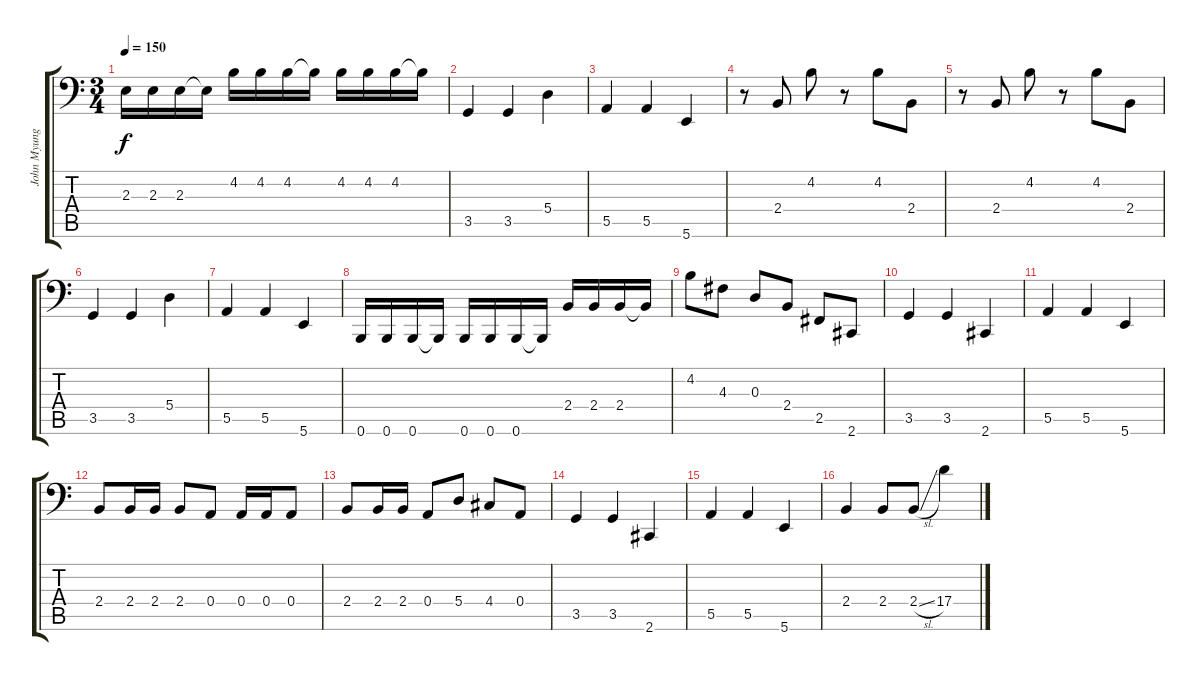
\track ("John Myung" "John Myung") {instrument electricbassfinger}
\staff {score tabs}
\tuning (C3 G2 D2 A1 E1 B0) {hide}
\ts (3 4)
\tempo 150
\clef f4
\ks c
2.3.16{dy f} 2.3.16 2.3.16 2.3{t}.16 4.2.16 4.2.16 4.2.16 4.2{t}.16 4.2.16 4.2.16 4.2.16 4.2{t}.16 |
3.5.4 3.5.4 5.4.4 |
5.5.4 5.5.4 5.6.4 |
r.8 2.4.8 4.2.8 r.8 4.2.8 2.4.8 |
r.8 2.4.8 4.2.8 r.8 4.2.8 2.4.8 |
3.5.4 3.5.4 5.4.4 |
5.5.4 5.5.4 5.6.4 |
0.6.16 0.6.16 0.6.16 0.6{t}.16 0.6.16 0.6.16 0.6.16 0.6{t}.16 2.4.16 2.4.16 2.4.16 2.4{t}.16 |
4.2.8 4.3.8 0.3.8 2.4.8 2.5.8 2.6.8 |
3.5.4 3.5.4 2.6.4 |
5.5.4 5.5.4 5.6.4 |
2.4.8 2.4.16 2.4.16 2.4.8 0.4.8 0.4.16 0.4.16 0.4.8 |
2.4.8 2.4.16 2.4.16 0.4.8 5.4.8 4.4.8 0.4.8 |
3.5.4 3.5.4 2.6.4 |
5.5.4 5.5.4 5.6.4 |
2.4.4 2.4.8 2.4{sl}.8 17.4.4
